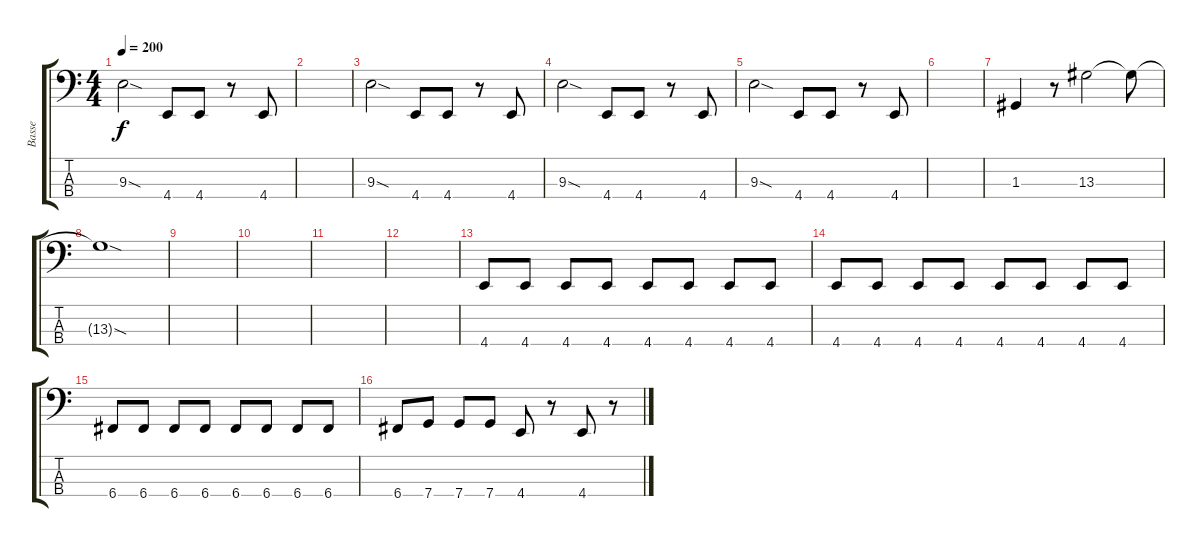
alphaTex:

\track ("Basse" "Basse") {instrument electricbassfinger}
\staff {score tabs}
\tuning (F2 C2 G1 C1) {hide}
\ts (4 4)
\tempo 200
\clef f4
\ks c
9.3{sod}.2{dy f} 4.4.8 4.4.8 r.8 4.4.8 |
|
9.3{sod}.2 4.4.8 4.4.8 r.8 4.4.8 |
9.3{sod}.2 4.4.8 4.4.8 r.8 4.4.8 |
9.3{sod}.2 4.4.8 4.4.8 r.8 4.4.8 |
|
1.3.4 r.8 13.3.2 13.3{t}.8 |
13.3{sod t}.1 |
|
|
|
|
4.4.8 4.4.8 4.4.8 4.4.8 4.4.8 4.4.8 4.4.8 4.4.8 |
4.4.8 4.4.8 4.4.8 4.4.8 4.4.8 4.4.8 4.4.8 4.4.8 |
6.4.8 6.4.8 6.4.8 6.4.8 6.4.8 6.4.8 6.4.8 6.4.8 |
6.4.8 7.4.8 7.4.8 7.4.8 4.4.8 r.8 4.4.8 r.8
